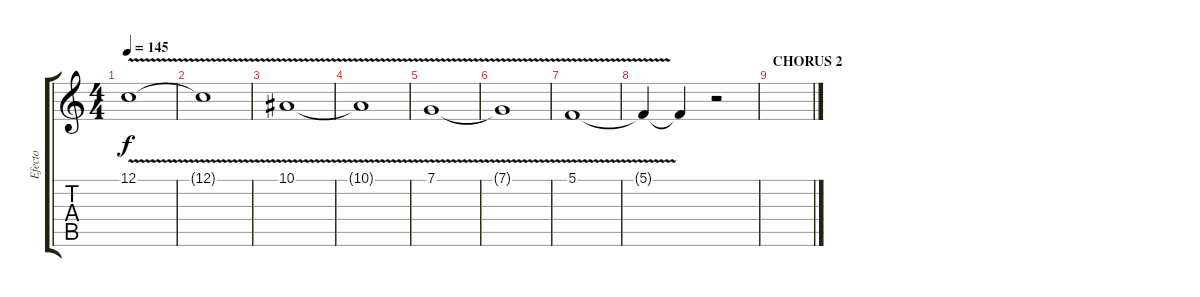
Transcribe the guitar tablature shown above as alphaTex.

\track ("Efecto" "Efecto") {instrument fx7echoes}
\staff {score tabs}
\tuning (C4 G3 Eb3 Bb2 F2 C2) {hide}
\ts (4 4)
\tempo 145
\clef g2
\ks c
12.1{v}.1{dy f volume 16} |
12.1{t}.1 |
10.1{v}.1 |
10.1{t}.1 |
7.1{v}.1 |
7.1{t}.1 |
5.1{v}.1 |
5.1{t}.4{volume 7} 5.1{t}.4 r.2 |
\section ("" "CHORUS 2")
